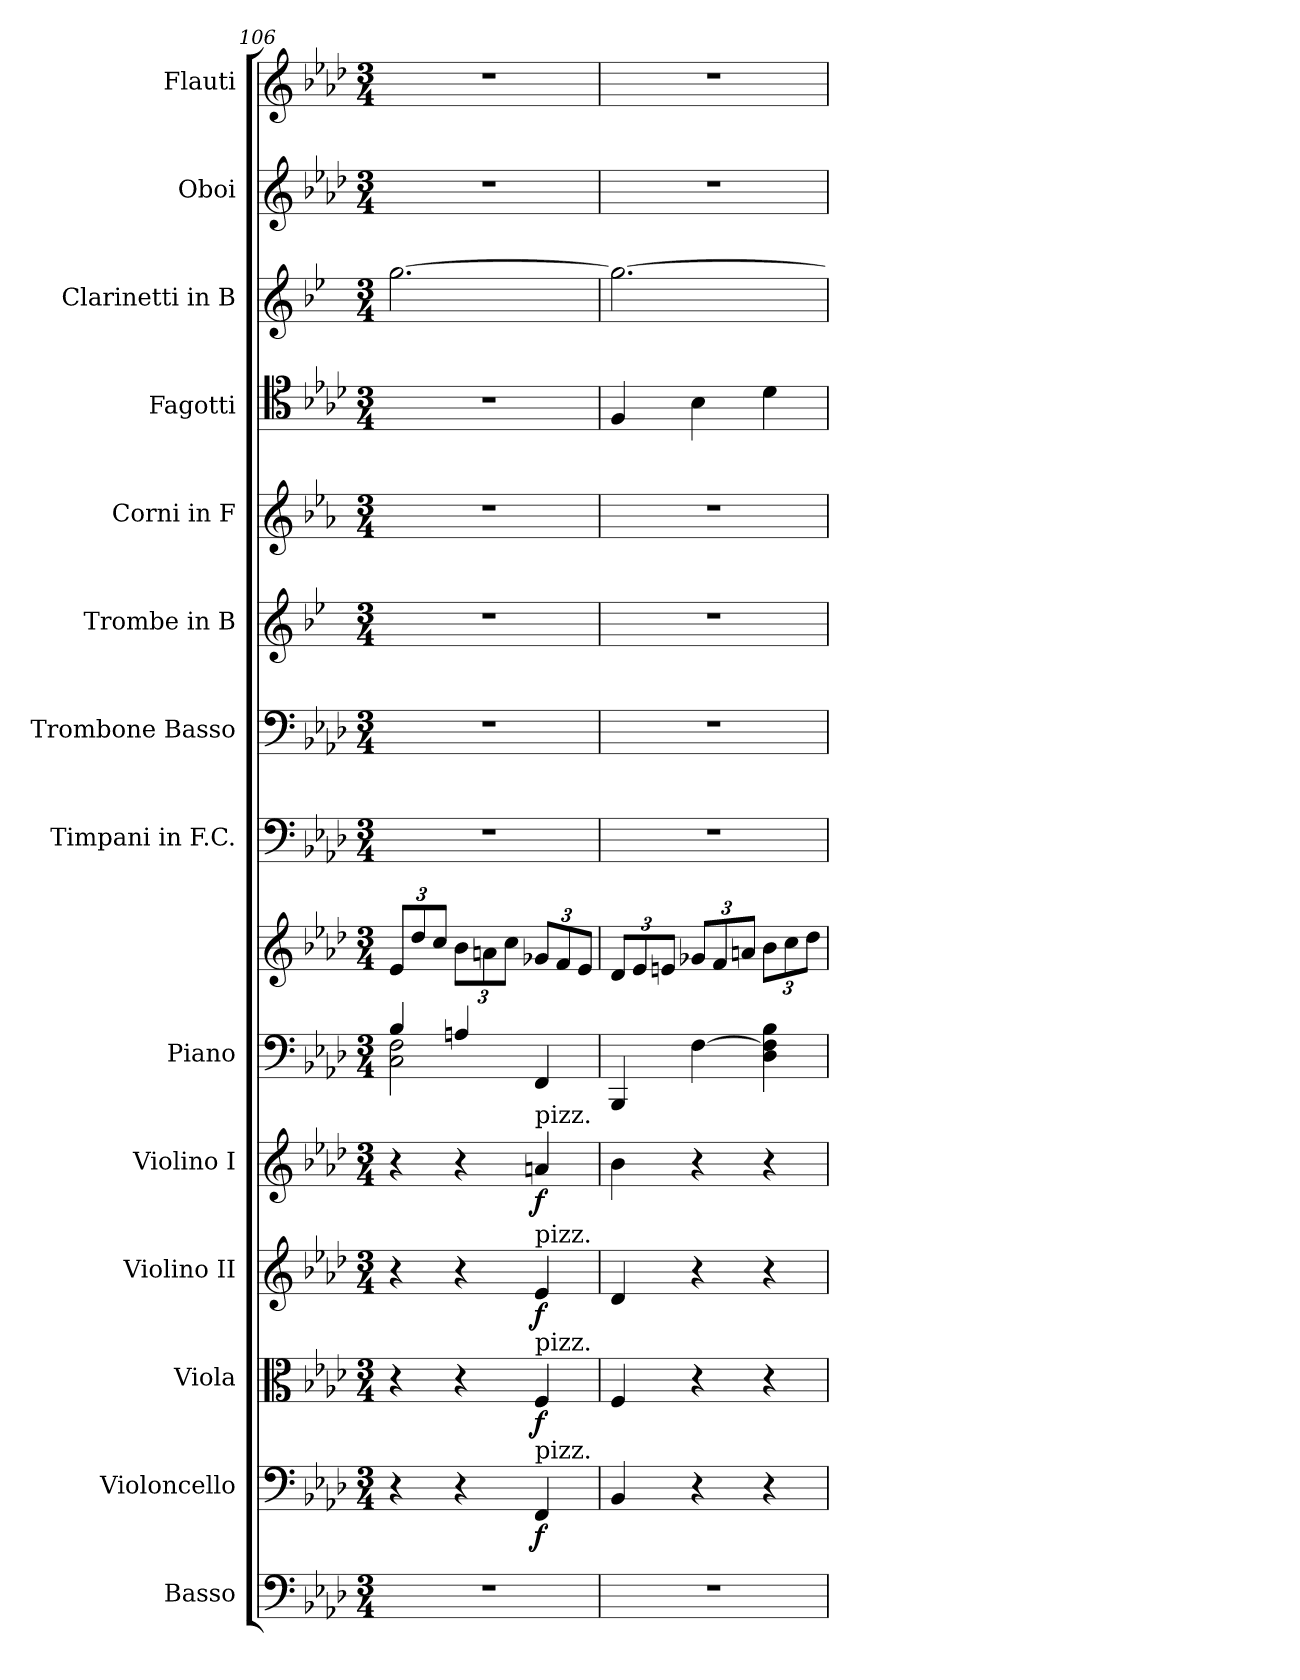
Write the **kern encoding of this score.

**kern	**kern	**dynam	**kern	**dynam	**kern	**dynam	**kern	**dynam	**kern	**kern	**kern	**kern	**kern	**kern	**kern	**kern	**kern	**kern
*part14	*part13	*part13	*part12	*part12	*part11	*part11	*part10	*part10	*part9	*part9	*part8	*part7	*part6	*part5	*part4	*part3	*part2	*part1
*staff15	*staff14	*staff14	*staff13	*staff13	*staff12	*staff12	*staff11	*staff11	*staff10	*staff9	*staff8	*staff7	*staff6	*staff5	*staff4	*staff3	*staff2	*staff1
*I"Basso	*I"Violoncello	*	*I"Viola	*	*I"Violino II	*	*I"Violino I	*	*I"Piano	*	*I"Timpani in F.C.	*I"Trombone Basso	*I"Trombe in B	*I"Corni in F	*I"Fagotti	*I"Clarinetti in B	*I"Oboi	*I"Flauti
*	*	*	*	*	*	*	*	*	*I'Pno.	*	*I'Timp.	*	*	*	*	*	*I'Ob.	*I'Fl.
*clefF4	*clefF4	*	*clefC3	*	*clefG2	*	*clefG2	*	*clefF4	*clefG2	*clefF4	*clefF4	*clefG2	*clefG2	*clefC4	*clefG2	*clefG2	*clefG2
*ITrd7c12	*	*	*	*	*	*	*	*	*	*	*	*	*ITrd1c2	*ITrd4c7	*	*ITrd1c2	*	*
*k[b-e-a-d-]	*k[b-e-a-d-]	*	*k[b-e-a-d-]	*	*k[b-e-a-d-]	*	*k[b-e-a-d-]	*	*k[b-e-a-d-]	*k[b-e-a-d-]	*k[b-e-a-d-]	*k[b-e-a-d-]	*k[b-e-a-d-]	*k[b-e-a-d-]	*k[b-e-a-d-]	*k[b-e-a-d-]	*k[b-e-a-d-]	*k[b-e-a-d-]
*M3/4	*M3/4	*	*M3/4	*	*M3/4	*	*M3/4	*	*M3/4	*M3/4	*M3/4	*M3/4	*M3/4	*M3/4	*M3/4	*M3/4	*M3/4	*M3/4
=106	=106	=106	=106	=106	=106	=106	=106	=106	=106	=106	=106	=106	=106	=106	=106	=106	=106	=106
*	*	*	*	*	*	*	*	*	*^	*	*	*	*	*	*	*	*	*
*	*	*	*	*	*	*	*	*	*	*	*Xbrackettup	*	*	*	*	*	*	*	*
2.r	4r	.	4r	.	4r	.	4r	.	4B-/	2C\ 2F\	12e-/L	2.r	2.r	2.r	2.r	2.r	[2.ff\	2.r	2.r
.	.	.	.	.	.	.	.	.	.	.	12dd-/	.	.	.	.	.	.	.	.
.	.	.	.	.	.	.	.	.	.	.	12cc/J	.	.	.	.	.	.	.	.
.	4r	.	4r	.	4r	.	4r	.	4An/	.	12b-\L	.	.	.	.	.	.	.	.
.	.	.	.	.	.	.	.	.	.	.	12an\	.	.	.	.	.	.	.	.
.	.	.	.	.	.	.	.	.	.	.	12cc\J	.	.	.	.	.	.	.	.
!	!	!	!	!	!	!	!LO:TX:a:t=pizz.	!	!	!	!	!	!	!	!	!	!	!	!
!	!	!	!	!	!LO:TX:a:t=pizz.	!	!	!	!	!	!	!	!	!	!	!	!	!	!
!	!	!	!LO:TX:a:t=pizz.	!	!	!	!	!	!	!	!	!	!	!	!	!	!	!	!
!	!LO:TX:a:t=pizz.	!	!	!	!	!	!	!	!	!	!	!	!	!	!	!	!	!	!
!	!	!LO:DY:b	!	!LO:DY:b	!	!LO:DY:b	!	!LO:DY:b	!	!	!	!	!	!	!	!	!	!	!
.	4FF/	f	4F/	f	4e-/	f	4an/	f	4FF/	4ryy	12g-X/L	.	.	.	.	.	.	.	.
.	.	.	.	.	.	.	.	.	.	.	12f/	.	.	.	.	.	.	.	.
.	.	.	.	.	.	.	.	.	.	.	12e-/J	.	.	.	.	.	.	.	.
*	*	*	*	*	*	*	*	*	*v	*v	*	*	*	*	*	*	*	*	*
=107	=107	=107	=107	=107	=107	=107	=107	=107	=107	=107	=107	=107	=107	=107	=107	=107	=107	=107
2.r	4BB-/	.	4F/	.	4d-/	.	4b-\	.	4BBB-/	12d-/L	2.r	2.r	2.r	2.r	4F/	2.ff\_	2.r	2.r
.	.	.	.	.	.	.	.	.	.	12e-/	.	.	.	.	.	.	.	.
.	.	.	.	.	.	.	.	.	.	12en/J	.	.	.	.	.	.	.	.
.	4r	.	4r	.	4r	.	4r	.	[4F\	12g-X/L	.	.	.	.	4B-\	.	.	.
.	.	.	.	.	.	.	.	.	.	12f/	.	.	.	.	.	.	.	.
.	.	.	.	.	.	.	.	.	.	12an/J	.	.	.	.	.	.	.	.
.	4r	.	4r	.	4r	.	4r	.	4D-\ 4F\] 4B-\	12b-\L	.	.	.	.	4d-\	.	.	.
.	.	.	.	.	.	.	.	.	.	12cc\	.	.	.	.	.	.	.	.
.	.	.	.	.	.	.	.	.	.	12dd-\J	.	.	.	.	.	.	.	.
=	=	=	=	=	=	=	=	=	=	=	=	=	=	=	=	=	=	=
*-	*-	*-	*-	*-	*-	*-	*-	*-	*-	*-	*-	*-	*-	*-	*-	*-	*-	*-
